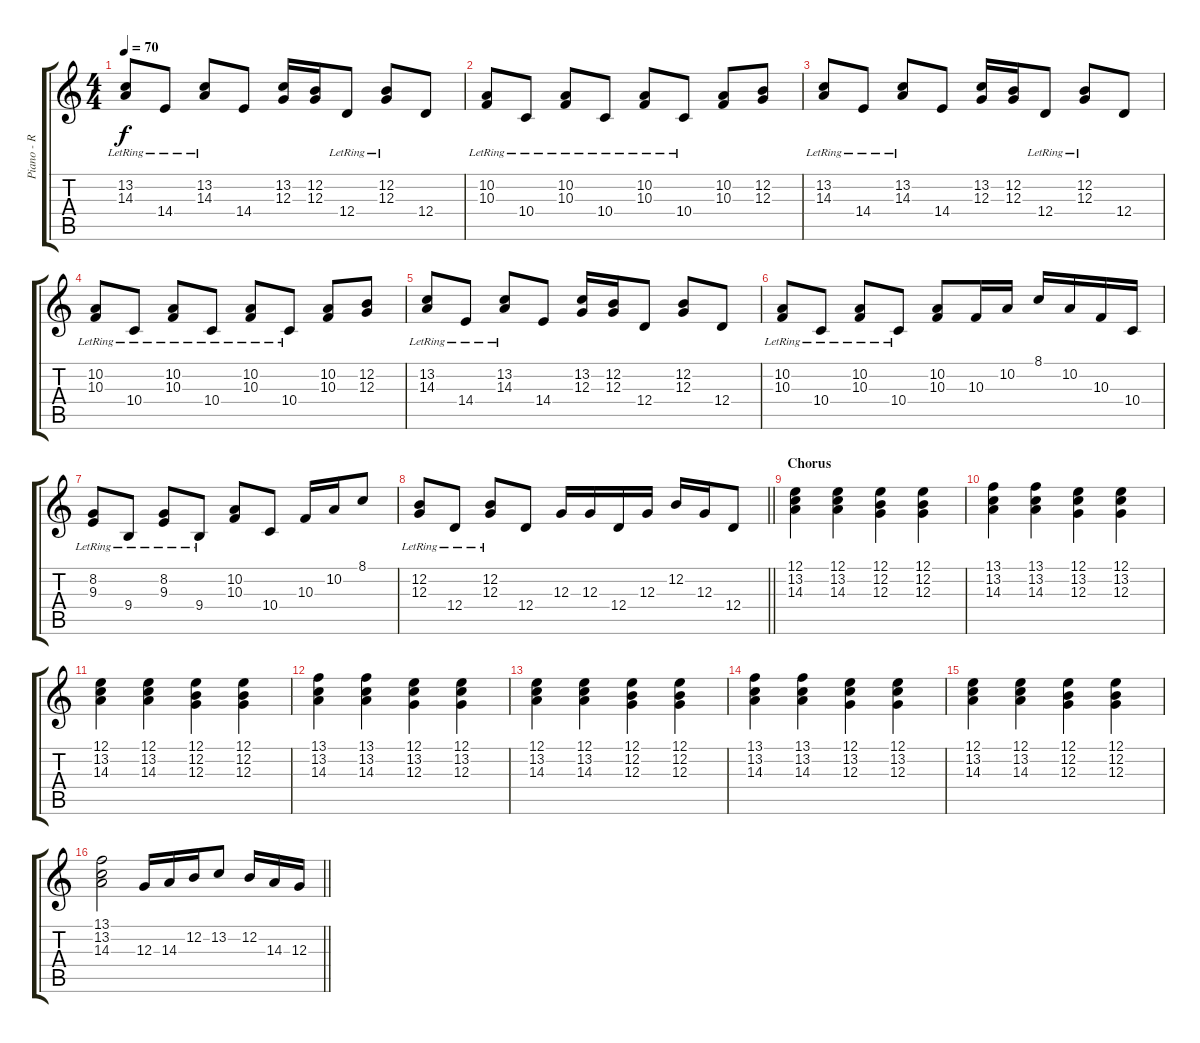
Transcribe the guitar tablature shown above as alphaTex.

\track ("Piano - R Hand" "Piano - R ") {instrument electricgrandpiano}
\staff {score tabs}
\tuning (E4 B3 G3 D3 A2 E2) {hide}
\ts (4 4)
\tempo 70
\clef g2
\ks c
(13.2{lr} 14.3{lr}).8{dy f} 14.4{lr}.8 (13.2{lr} 14.3{lr}).8 14.4.8 (13.2 12.3).16 (12.2 12.3).16 12.4{lr}.8 (12.2{lr} 12.3{lr}).8 12.4.8 |
(10.2{lr} 10.3{lr}).8 10.4{lr}.8 (10.2{lr} 10.3{lr}).8 10.4{lr}.8 (10.2{lr} 10.3{lr}).8 10.4{lr}.8 (10.2 10.3).8 (12.2 12.3).8 |
(13.2{lr} 14.3{lr}).8 14.4{lr}.8 (13.2{lr} 14.3{lr}).8 14.4.8 (13.2 12.3).16 (12.2 12.3).16 12.4{lr}.8 (12.2{lr} 12.3{lr}).8 12.4.8 |
(10.2{lr} 10.3{lr}).8 10.4{lr}.8 (10.2{lr} 10.3{lr}).8 10.4{lr}.8 (10.2{lr} 10.3{lr}).8 10.4{lr}.8 (10.2 10.3).8 (12.2 12.3).8 |
(13.2{lr} 14.3{lr}).8 14.4{lr}.8 (13.2{lr} 14.3{lr}).8 14.4.8 (13.2 12.3).16 (12.2 12.3).16 12.4.8 (12.2 12.3).8 12.4.8 |
(10.2{lr} 10.3{lr}).8 10.4{lr}.8 (10.2{lr} 10.3{lr}).8 10.4{lr}.8 (10.2 10.3).8 10.3.16 10.2.16 8.1.16 10.2.16 10.3.16 10.4.16 |
(8.2{lr} 9.3{lr}).8 9.4{lr}.8 (8.2{lr} 9.3{lr}).8 9.4{lr}.8 (10.2 10.3).8 10.4.8 10.3.16 10.2.16 8.1.8 |
\barLineRight lightlight
(12.2{lr} 12.3{lr}).8 12.4{lr}.8 (12.2{lr} 12.3{lr}).8 12.4.8 12.3.16 12.3.16 12.4.16 12.3.16 12.2.16 12.3.16 12.4.8 |
\section ("" "Chorus")
(12.1 13.2 14.3).4 (12.1 13.2 14.3).4 (12.1 12.2 12.3).4 (12.1 12.2 12.3).4 |
(13.1 13.2 14.3).4 (13.1 13.2 14.3).4 (12.1 13.2 12.3).4 (12.1 13.2 12.3).4 |
(12.1 13.2 14.3).4 (12.1 13.2 14.3).4 (12.1 12.2 12.3).4 (12.1 12.2 12.3).4 |
(13.1 13.2 14.3).4 (13.1 13.2 14.3).4 (12.1 13.2 12.3).4 (12.1 13.2 12.3).4 |
(12.1 13.2 14.3).4 (12.1 13.2 14.3).4 (12.1 12.2 12.3).4 (12.1 12.2 12.3).4 |
(13.1 13.2 14.3).4 (13.1 13.2 14.3).4 (12.1 13.2 12.3).4 (12.1 13.2 12.3).4 |
(12.1 13.2 14.3).4 (12.1 13.2 14.3).4 (12.1 12.2 12.3).4 (12.1 12.2 12.3).4 |
\barLineRight lightlight
(13.1 13.2 14.3).2 12.3.16 14.3.16 12.2.16 13.2.8 12.2.16 14.3.16 12.3.16
